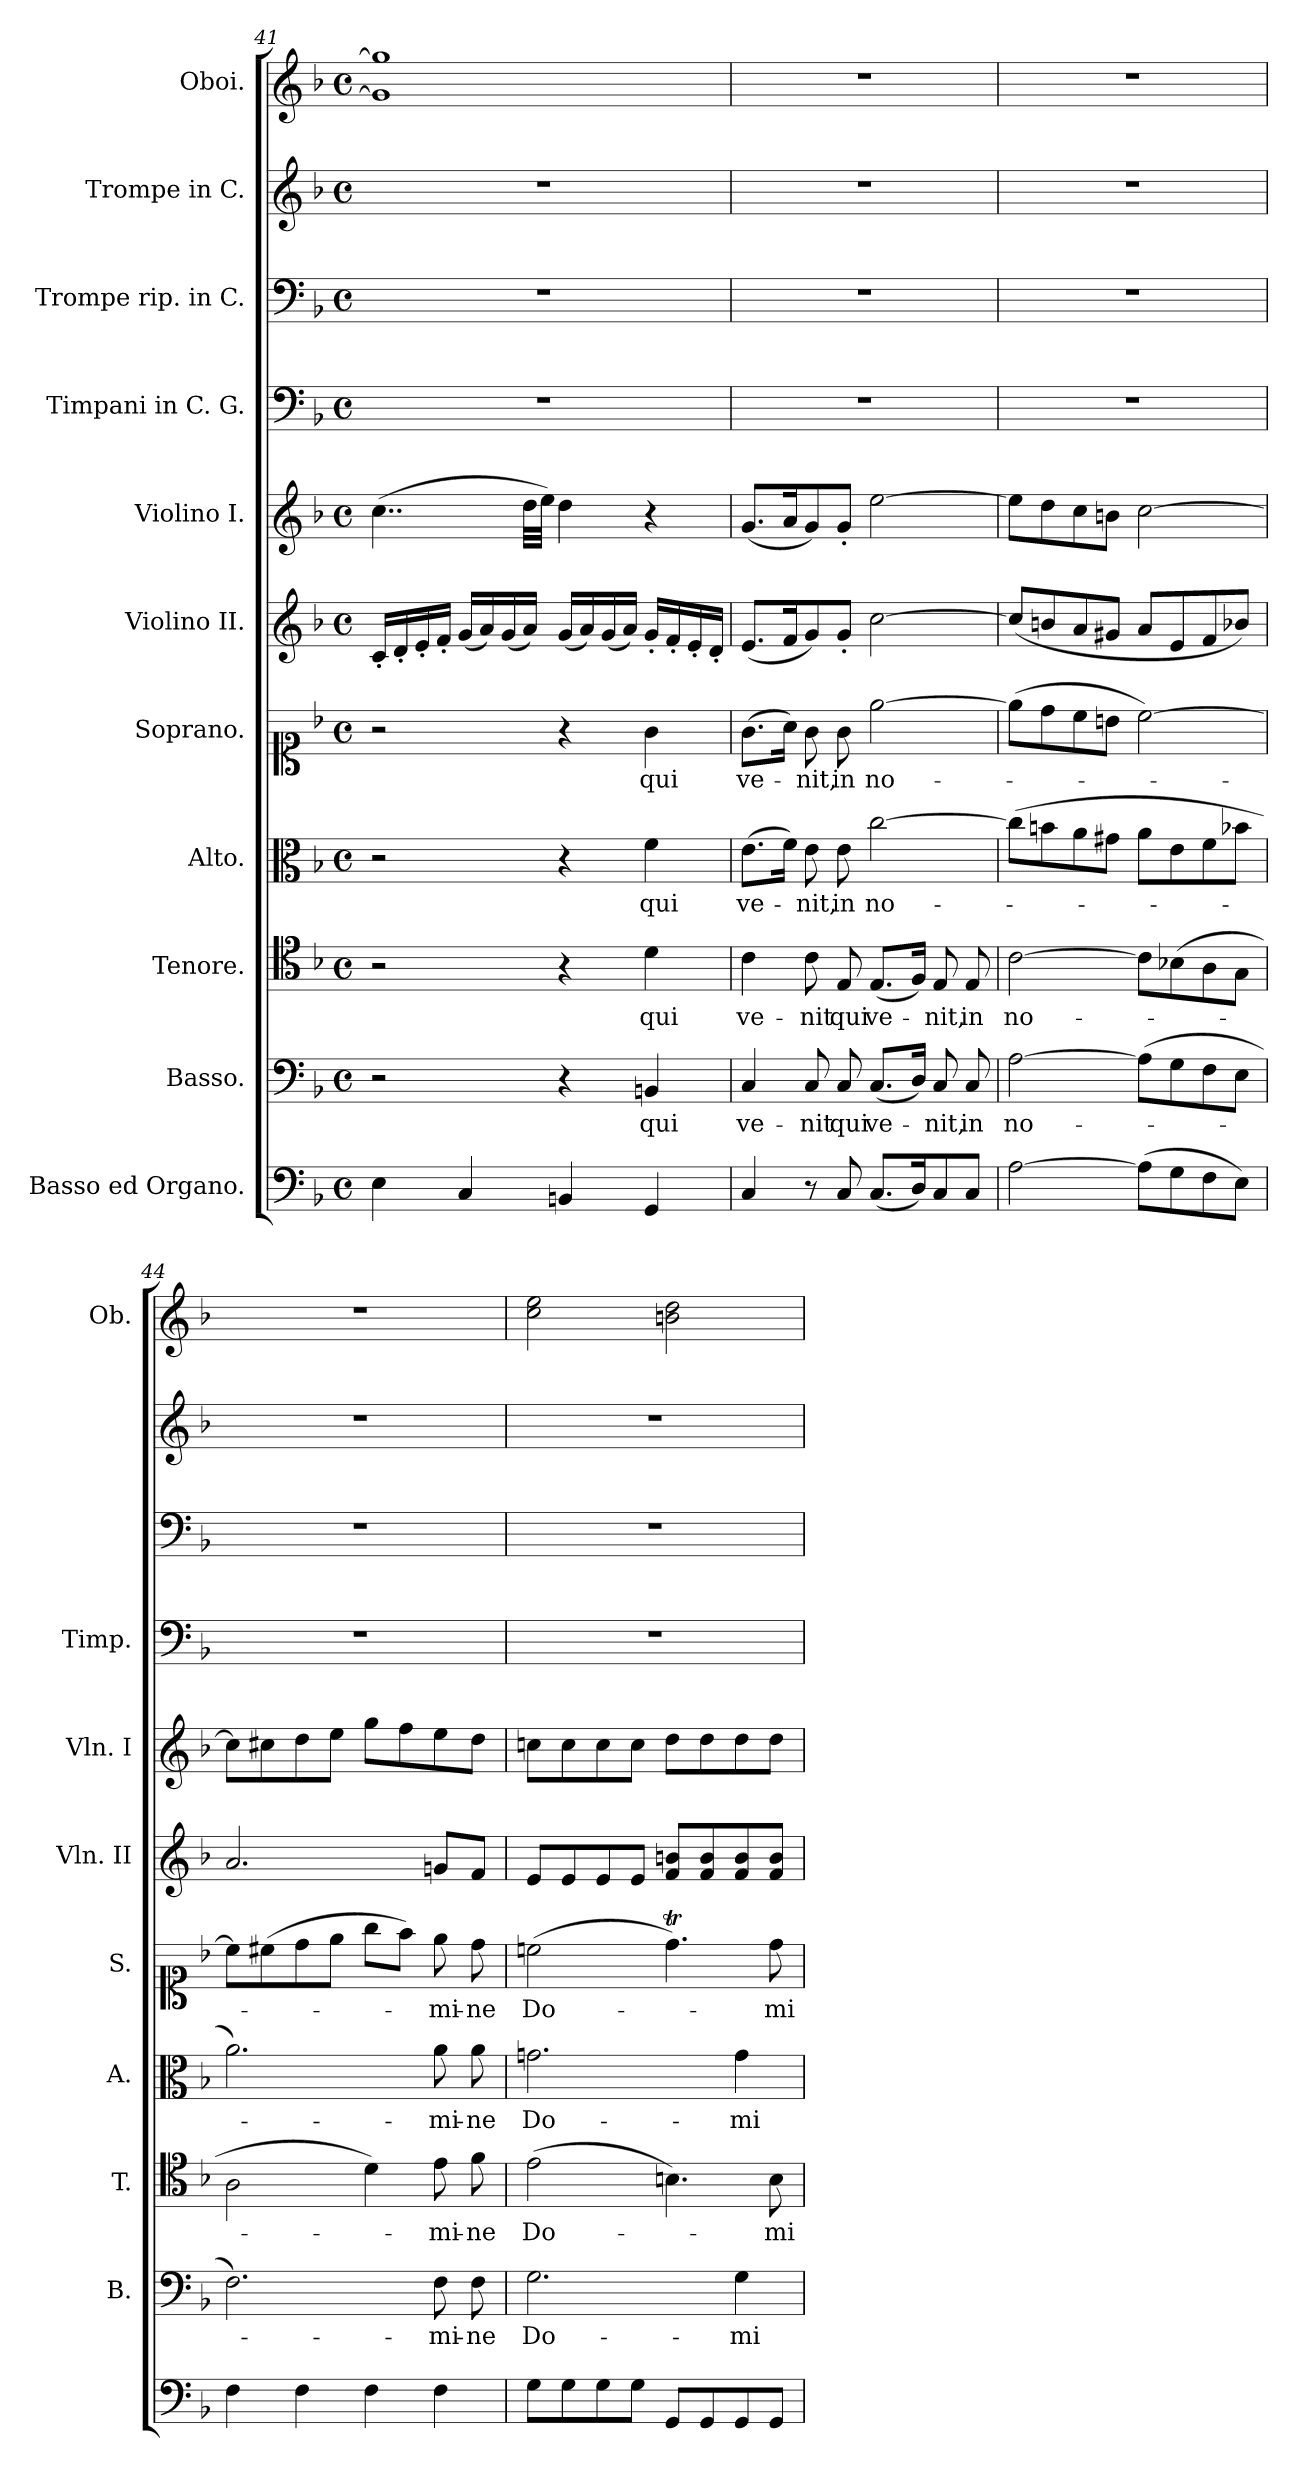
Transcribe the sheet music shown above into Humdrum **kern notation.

**kern	**kern	**text	**kern	**text	**kern	**text	**kern	**text	**kern	**kern	**kern	**kern	**kern	**kern
*part11	*part10	*part10	*part9	*part9	*part8	*part8	*part7	*part7	*part6	*part5	*part4	*part3	*part2	*part1
*staff11	*staff10	*staff10	*staff9	*staff9	*staff8	*staff8	*staff7	*staff7	*staff6	*staff5	*staff4	*staff3	*staff2	*staff1
*I"Basso ed  Organo.	*I"Basso.	*	*I"Tenore.	*	*I"Alto.	*	*I"Soprano.	*	*I"Violino II.	*I"Violino I.	*I"Timpani in C. G.	*I"Trompe rip. in C.	*I"Trompe in C.	*I"Oboi.
*	*I'B.	*	*I'T.	*	*I'A.	*	*I'S.	*	*I'Vln. II	*I'Vln. I	*I'Timp.	*	*	*I'Ob.
!!LO:PB:g=z
*clefF4	*clefF4	*	*clefC4	*	*clefC3	*	*clefC1	*	*clefG2	*clefG2	*clefF4	*clefF4	*clefG2	*clefG2
*k[b-]	*k[b-]	*	*k[b-]	*	*k[b-]	*	*k[b-]	*	*k[b-]	*k[b-]	*k[b-]	*k[b-]	*k[b-]	*k[b-]
*M4/4	*M4/4	*	*M4/4	*	*M4/4	*	*M4/4	*	*M4/4	*M4/4	*M4/4	*M4/4	*M4/4	*M4/4
*met(c)	*met(c)	*	*met(c)	*	*met(c)	*	*met(c)	*	*met(c)	*met(c)	*met(c)	*met(c)	*met(c)	*met(c)
=41	=41	=41	=41	=41	=41	=41	=41	=41	=41	=41	=41	=41	=41	=41
4E\	2r	.	2r	.	2r	.	2r	.	16c'/LL	(>4..cc\	1r	1r	1r	1g] 1gg]
.	.	.	.	.	.	.	.	.	16d'/	.	.	.	.	.
.	.	.	.	.	.	.	.	.	16e'/	.	.	.	.	.
.	.	.	.	.	.	.	.	.	16f'/JJ	.	.	.	.	.
4C/	.	.	.	.	.	.	.	.	(<16g/LL	.	.	.	.	.
.	.	.	.	.	.	.	.	.	16a/)	.	.	.	.	.
.	.	.	.	.	.	.	.	.	(<16g/	.	.	.	.	.
.	.	.	.	.	.	.	.	.	16a/JJ)	32dd\LLL	.	.	.	.
.	.	.	.	.	.	.	.	.	.	32ee\JJJ)	.	.	.	.
4BBn/	4r	.	4r	.	4r	.	4r	.	(<16g/LL	4dd\	.	.	.	.
.	.	.	.	.	.	.	.	.	16a/)	.	.	.	.	.
.	.	.	.	.	.	.	.	.	(<16g/	.	.	.	.	.
.	.	.	.	.	.	.	.	.	16a/JJ)	.	.	.	.	.
!	!	!LO:LY:b	!	!LO:LY:b	!	!LO:LY:b	!	!LO:LY:b	!	!	!	!	!	!
4GG/	4BBn/	qui	4d\	qui	4f\	qui	4g\	qui	16g'/LL	4r	.	.	.	.
.	.	.	.	.	.	.	.	.	16f'/	.	.	.	.	.
.	.	.	.	.	.	.	.	.	16e'/	.	.	.	.	.
.	.	.	.	.	.	.	.	.	16d'/JJ	.	.	.	.	.
=42	=42	=42	=42	=42	=42	=42	=42	=42	=42	=42	=42	=42	=42	=42
!	!	!LO:LY:b	!	!LO:LY:b	!	!LO:LY:b	!	!LO:LY:b	!	!	!	!	!	!
4C/	4C/	ve-	4c\	ve-	(>8.e\L	ve-	(>8.g\L	ve-	(<8.e/L	(<8.g/L	1r	1r	1r	1r
.	.	.	.	.	16f\Jk)	.	16a\Jk)	.	16f/K	16a/K	.	.	.	.
!	!	!LO:LY:b	!	!LO:LY:b	!	!LO:LY:b	!	!LO:LY:b	!	!	!	!	!	!
8r	8C/	-nit	8c\	-nit	8e\	-nit,	8g\	-nit,	8g/)	8g/)	.	.	.	.
!	!	!LO:LY:b	!	!LO:LY:b	!	!LO:LY:b	!	!LO:LY:b	!	!	!	!	!	!
8C/	8C/	qui	8E/	qui	8e\	in	8g\	in	8g'/J	8g'/J	.	.	.	.
!	!	!LO:LY:b	!	!LO:LY:b	!	!LO:LY:b	!	!LO:LY:b	!	!	!	!	!	!
(<8.C/L	(<8.C/L	ve-	(<8.E/L	ve-	[2cc\	no-	[2ee\	no-	[2cc\	[2ee\	.	.	.	.
16D/K)	16D/Jk)	.	16F/Jk)	.	.	.	.	.	.	.	.	.	.	.
!	!	!LO:LY:b	!	!LO:LY:b	!	!	!	!	!	!	!	!	!	!
8C/	8C/	-nit,	8E/	-nit,	.	.	.	.	.	.	.	.	.	.
!	!	!LO:LY:b	!	!LO:LY:b	!	!	!	!	!	!	!	!	!	!
8C/J	8C/	in	8E/	in	.	.	.	.	.	.	.	.	.	.
=43	=43	=43	=43	=43	=43	=43	=43	=43	=43	=43	=43	=43	=43	=43
!	!	!LO:LY:b	!	!LO:LY:b	!	!	!	!	!	!	!	!	!	!
[2A\	[2A\	no-	[2c\	no-	(>8cc\L]	.	(>8ee\L]	.	(<8cc/L]	8ee\L]	1r	1r	1r	1r
.	.	.	.	.	8bn\	.	8dd\	.	8bn/	8dd\	.	.	.	.
.	.	.	.	.	8a\	.	8cc\	.	8a/	8cc\	.	.	.	.
.	.	.	.	.	8g#X\J	.	8bn\J	.	8g#X/J	8bn\J	.	.	.	.
(>8A\L]	(>8A\L]	.	8c\L]	.	8a\L	.	[2cc\)	.	8a/L	[2cc\	.	.	.	.
8G\	8G\	.	(>8B-X\	.	8e\	.	.	.	8e/	.	.	.	.	.
8F\	8F\	.	8A\	.	8f\	.	.	.	8f/	.	.	.	.	.
8E\J)	8E\J	.	8G\J	.	8b-X\J	.	.	.	8b-X/J)	.	.	.	.	.
=44	=44	=44	=44	=44	=44	=44	=44	=44	=44	=44	=44	=44	=44	=44
4F\	2.F\)	.	2A\	.	2.a\)	.	8cc\L]	.	2.a/	8cc\L]	1r	1r	1r	1r
.	.	.	.	.	.	.	(>8cc#X\	.	.	8cc#X\	.	.	.	.
4F\	.	.	.	.	.	.	8dd\	.	.	8dd\	.	.	.	.
.	.	.	.	.	.	.	8ee\J	.	.	8ee\J	.	.	.	.
4F\	.	.	4d\)	.	.	.	8gg\L	.	.	8gg\L	.	.	.	.
.	.	.	.	.	.	.	8ff\J)	.	.	8ff\	.	.	.	.
!	!	!LO:LY:b	!	!LO:LY:b	!	!LO:LY:b	!	!LO:LY:b	!	!	!	!	!	!
4F\	8F\	-mi-	8e\	-mi-	8a\	-mi-	8ee\	-mi-	8gn/L	8ee\	.	.	.	.
!	!	!LO:LY:b	!	!LO:LY:b	!	!LO:LY:b	!	!LO:LY:b	!	!	!	!	!	!
.	8F\	-ne	8f\	-ne	8a\	-ne	8dd\	-ne	8f/J	8dd\J	.	.	.	.
=45	=45	=45	=45	=45	=45	=45	=45	=45	=45	=45	=45	=45	=45	=45
!	!	!LO:LY:b	!	!LO:LY:b	!	!LO:LY:b	!	!LO:LY:b	!	!	!	!	!	!
8G\L	2.G\	Do-	(>2e\	Do-	2.gn\	Do-	(>2ccn\	Do-	8e/L	8ccn\L	1r	1r	1r	2cc\ 2ee\
8G\	.	.	.	.	.	.	.	.	8e/	8cc\	.	.	.	.
8G\	.	.	.	.	.	.	.	.	8e/	8cc\	.	.	.	.
8G\J	.	.	.	.	.	.	.	.	8e/J	8cc\J	.	.	.	.
8GG/L	.	.	4.Bn\)	.	.	.	4.ddT\)	.	8f/ 8bn/L	8dd\L	.	.	.	2bn\ 2dd\
8GG/	.	.	.	.	.	.	.	.	8f/ 8b/	8dd\	.	.	.	.
!	!	!LO:LY:b	!	!	!	!LO:LY:b	!	!	!	!	!	!	!	!
8GG/	4G\	-mi-	.	.	4g\	-mi-	.	.	8f/ 8b/	8dd\	.	.	.	.
!	!	!	!	!LO:LY:b	!	!	!	!LO:LY:b	!	!	!	!	!	!
8GG/J	.	.	8B\	-mi-	.	.	8dd\	-mi-	8f/ 8b/J	8dd\J	.	.	.	.
=	=	=	=	=	=	=	=	=	=	=	=	=	=	=
*-	*-	*-	*-	*-	*-	*-	*-	*-	*-	*-	*-	*-	*-	*-
